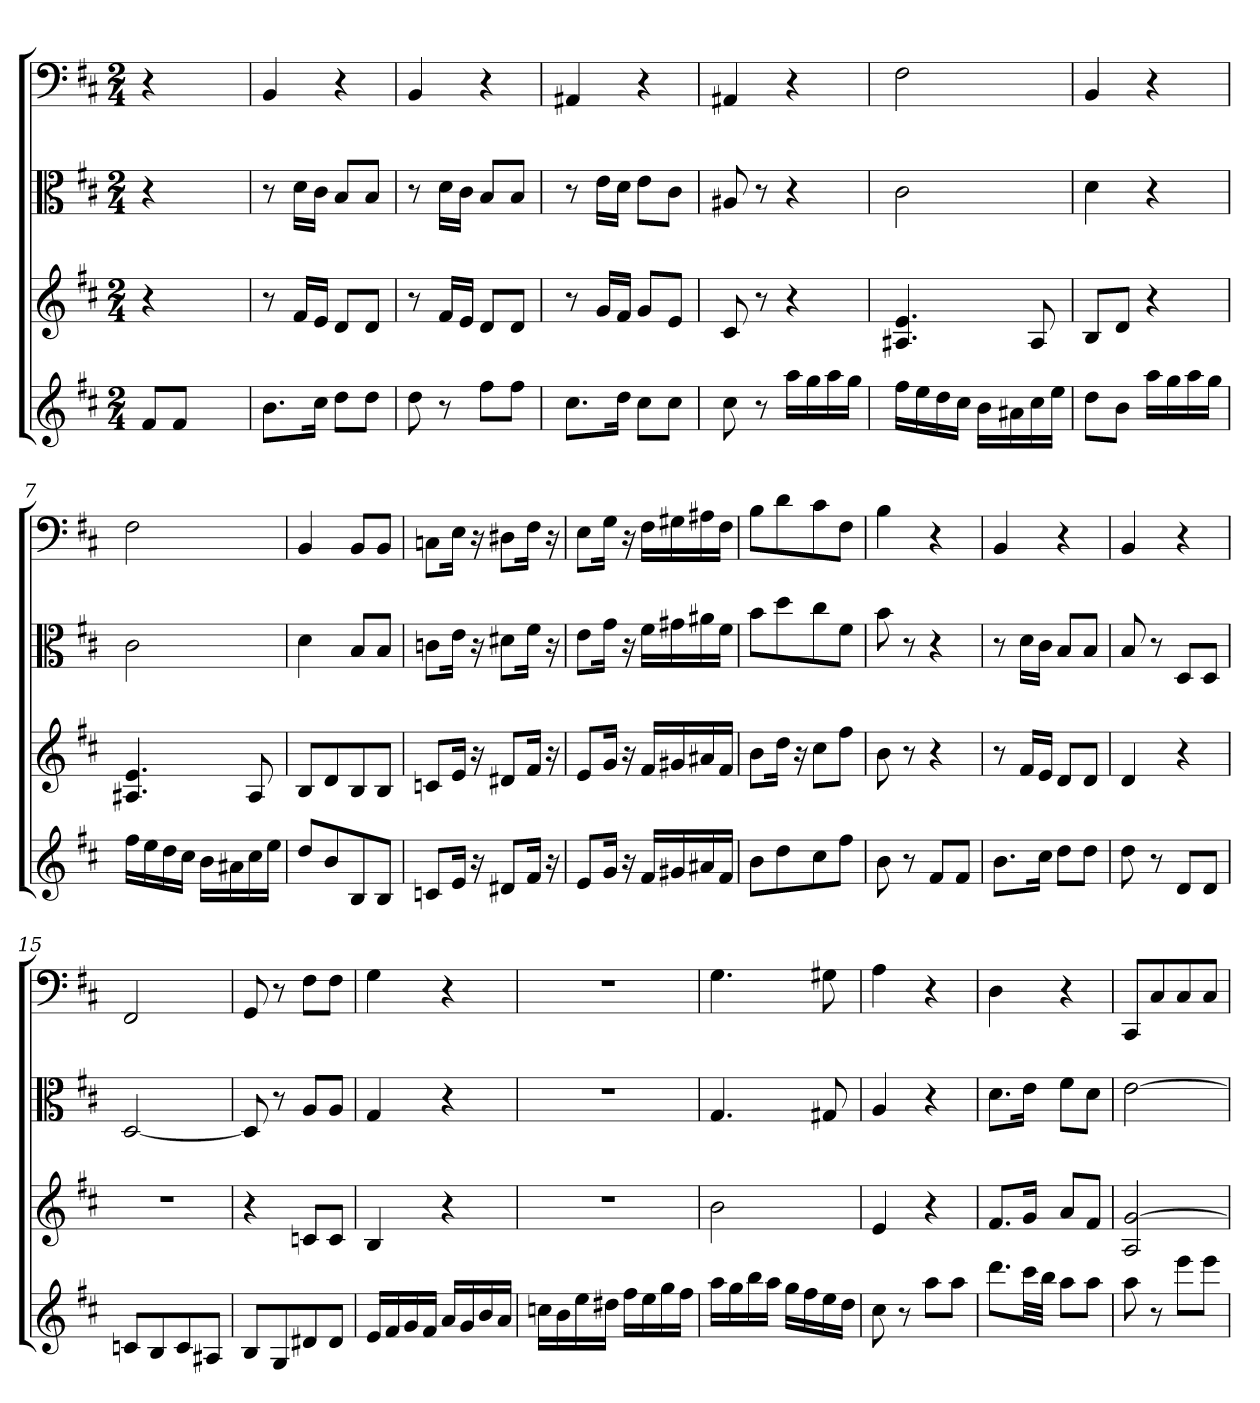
**kern	**kern	**kern	**kern
*part4	*part3	*part2	*part1
*staff4	*staff3	*staff2	*staff1
*clefG2	*clefG2	*clefC3	*clefF4
*k[f#c#]	*k[f#c#]	*k[f#c#]	*k[f#c#]
*D:	*D:	*D:	*D:
*M2/4	*M2/4	*M2/4	*M2/4
=	=	=	=
8f#/L	4r	4r	4r
8f#/J	.	.	.
4ryy	4ryy	4ryy	4ryy
=1	=1	=1	=1
8.b\L	8r	8r	4BB/
.	16f#/LL	16d\LL	.
16cc#\Jk	16e/JJ	16c#\JJ	.
8dd\L	8d/L	8B/L	4r
8dd\J	8d/J	8B/J	.
=2	=2	=2	=2
8dd\	8r	8r	4BB/
8r	16f#/LL	16d\LL	.
.	16e/JJ	16c#\JJ	.
8ff#\L	8d/L	8B/L	4r
8ff#\J	8d/J	8B/J	.
=3	=3	=3	=3
8.cc#\L	8r	8r	4AA#X/
.	16g/LL	16e\LL	.
16dd\Jk	16f#/JJ	16d\JJ	.
8cc#\L	8g/L	8e\L	4r
8cc#\J	8e/J	8c#\J	.
=4	=4	=4	=4
8cc#\	8c#/	8A#X/	4AA#X/
8r	8r	8r	.
16aa\LL	4r	4r	4r
16gg\	.	.	.
16aa\	.	.	.
16gg\JJ	.	.	.
=5	=5	=5	=5
16ff#\LL	4.A#X/ 4.e/	2c#\	2F#\
16ee\	.	.	.
16dd\	.	.	.
16cc#\JJ	.	.	.
16b\LL	.	.	.
16a#X\	.	.	.
16cc#\	8A#/	.	.
16ee\JJ	.	.	.
=6	=6	=6	=6
8dd\L	8B/L	4d\	4BB/
8b\J	8d/J	.	.
16aa\LL	4r	4r	4r
16gg\	.	.	.
16aa\	.	.	.
16gg\JJ	.	.	.
=7	=7	=7	=7
16ff#\LL	4.A#X/ 4.e/	2c#\	2F#\
16ee\	.	.	.
16dd\	.	.	.
16cc#\JJ	.	.	.
16b\LL	.	.	.
16a#X\	.	.	.
16cc#\	8A#/	.	.
16ee\JJ	.	.	.
=8	=8	=8	=8
8dd/L	8B/L	4d\	4BB/
8b/	8d/	.	.
8B/	8B/	8B/L	8BB/L
8B/J	8B/J	8B/J	8BB/J
=9	=9	=9	=9
8cn/L	8cn/L	8cn\L	8Cn\L
16e/Jk	16e/Jk	16e\Jk	16E\Jk
16r	16r	16r	16r
8d#X/L	8d#X/L	8d#X\L	8D#X\L
16f#/Jk	16f#/Jk	16f#\Jk	16F#\Jk
16r	16r	16r	16r
=10	=10	=10	=10
8e/L	8e/L	8e\L	8E\L
16g/Jk	16g/Jk	16g\Jk	16G\Jk
16r	16r	16r	16r
16f#/LL	16f#/LL	16f#\LL	16F#\LL
16g#X/	16g#X/	16g#X\	16G#X\
16a#X/	16a#X/	16a#X\	16A#X\
16f#/JJ	16f#/JJ	16f#\JJ	16F#\JJ
=11	=11	=11	=11
8b\L	8b\L	8b\L	8B\L
8dd\	16dd\Jk	8dd\	8d\
.	16r	.	.
8cc#\	8cc#\L	8cc#\	8c#\
8ff#\J	8ff#\J	8f#\J	8F#\J
=12	=12	=12	=12
8b\	8b\	8b\	4B\
8r	8r	8r	.
8f#/L	4r	4r	4r
8f#/J	.	.	.
=13	=13	=13	=13
8.b\L	8r	8r	4BB/
.	16f#/LL	16d\LL	.
16cc#\Jk	16e/JJ	16c#\JJ	.
8dd\L	8d/L	8B/L	4r
8dd\J	8d/J	8B/J	.
=14	=14	=14	=14
8dd\	4d/	8B/	4BB/
8r	.	8r	.
8d/L	4r	8D/L	4r
8d/J	.	8D/J	.
=15	=15	=15	=15
8cn/L	2r	[2D/	2FF#/
8B/	.	.	.
8c/	.	.	.
8A#X/J	.	.	.
=16	=16	=16	=16
8B/L	4r	8D/]	8GG/
8G/	.	8r	8r
8d#X/	8cn/L	8A/L	8F#\L
8d#/J	8c/J	8A/J	8F#\J
=17	=17	=17	=17
16e/LL	4B/	4G/	4G\
16f#/	.	.	.
16g/	.	.	.
16f#/JJ	.	.	.
16a/LL	4r	4r	4r
16g/	.	.	.
16b/	.	.	.
16a/JJ	.	.	.
=18	=18	=18	=18
16ccn\LL	2r	2r	2r
16b\	.	.	.
16ee\	.	.	.
16dd#X\JJ	.	.	.
16ff#\LL	.	.	.
16ee\	.	.	.
16gg\	.	.	.
16ff#\JJ	.	.	.
=19	=19	=19	=19
16aa\LL	2b\	4.G/	4.G\
16gg\	.	.	.
16bb\	.	.	.
16aa\JJ	.	.	.
16gg\LL	.	.	.
16ff#\	.	.	.
16ee\	.	8G#X/	8G#X\
16dd\JJ	.	.	.
=20	=20	=20	=20
8cc#\	4e/	4A/	4A\
8r	.	.	.
8aa\L	4r	4r	4r
8aa\J	.	.	.
=21	=21	=21	=21
8.ddd\L	8.f#/L	8.d\L	4D\
32ccc#\LL	16g/Jk	16e\Jk	.
32bb\JJJ	.	.	.
8aa\L	8a/L	8f#\L	4r
8aa\J	8f#/J	8d\J	.
=22	=22	=22	=22
8aa\	2A/ [2g/	[2e\	8CC#/L
8r	.	.	8C#/
8eee\L	.	.	8C#/
8eee\J	.	.	8C#/J
=	=	=	=
*-	*-	*-	*-
